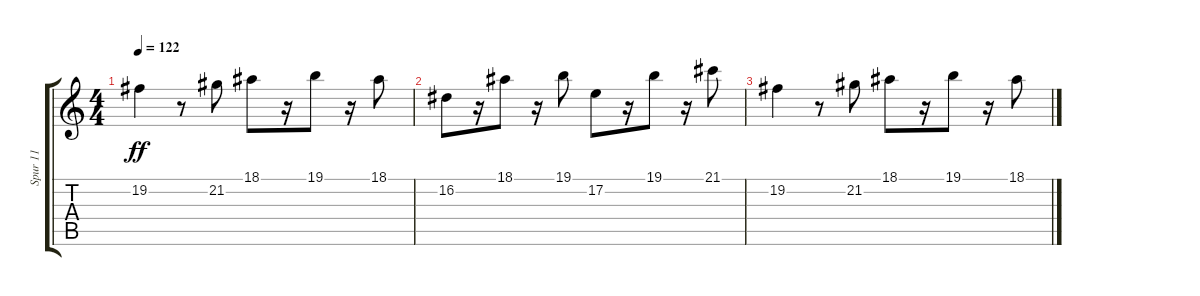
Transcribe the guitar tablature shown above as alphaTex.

\track ("Spur 11" "Spur 11") {instrument fx5brightness}
\staff {score tabs}
\tuning (E4 B3 G3 D3 A2 E2) {hide}
\ts (4 4)
\tempo 122
\clef g2
\ks c
19.2.4{dy ff} r.8 21.2.8 18.1.8 r.16 19.1.8 r.16 18.1.8 |
16.2.8 r.16 18.1.8 r.16 19.1.8 17.2.8 r.16 19.1.8 r.16 21.1.8 |
19.2.4 r.8 21.2.8 18.1.8 r.16 19.1.8 r.16 18.1.8
